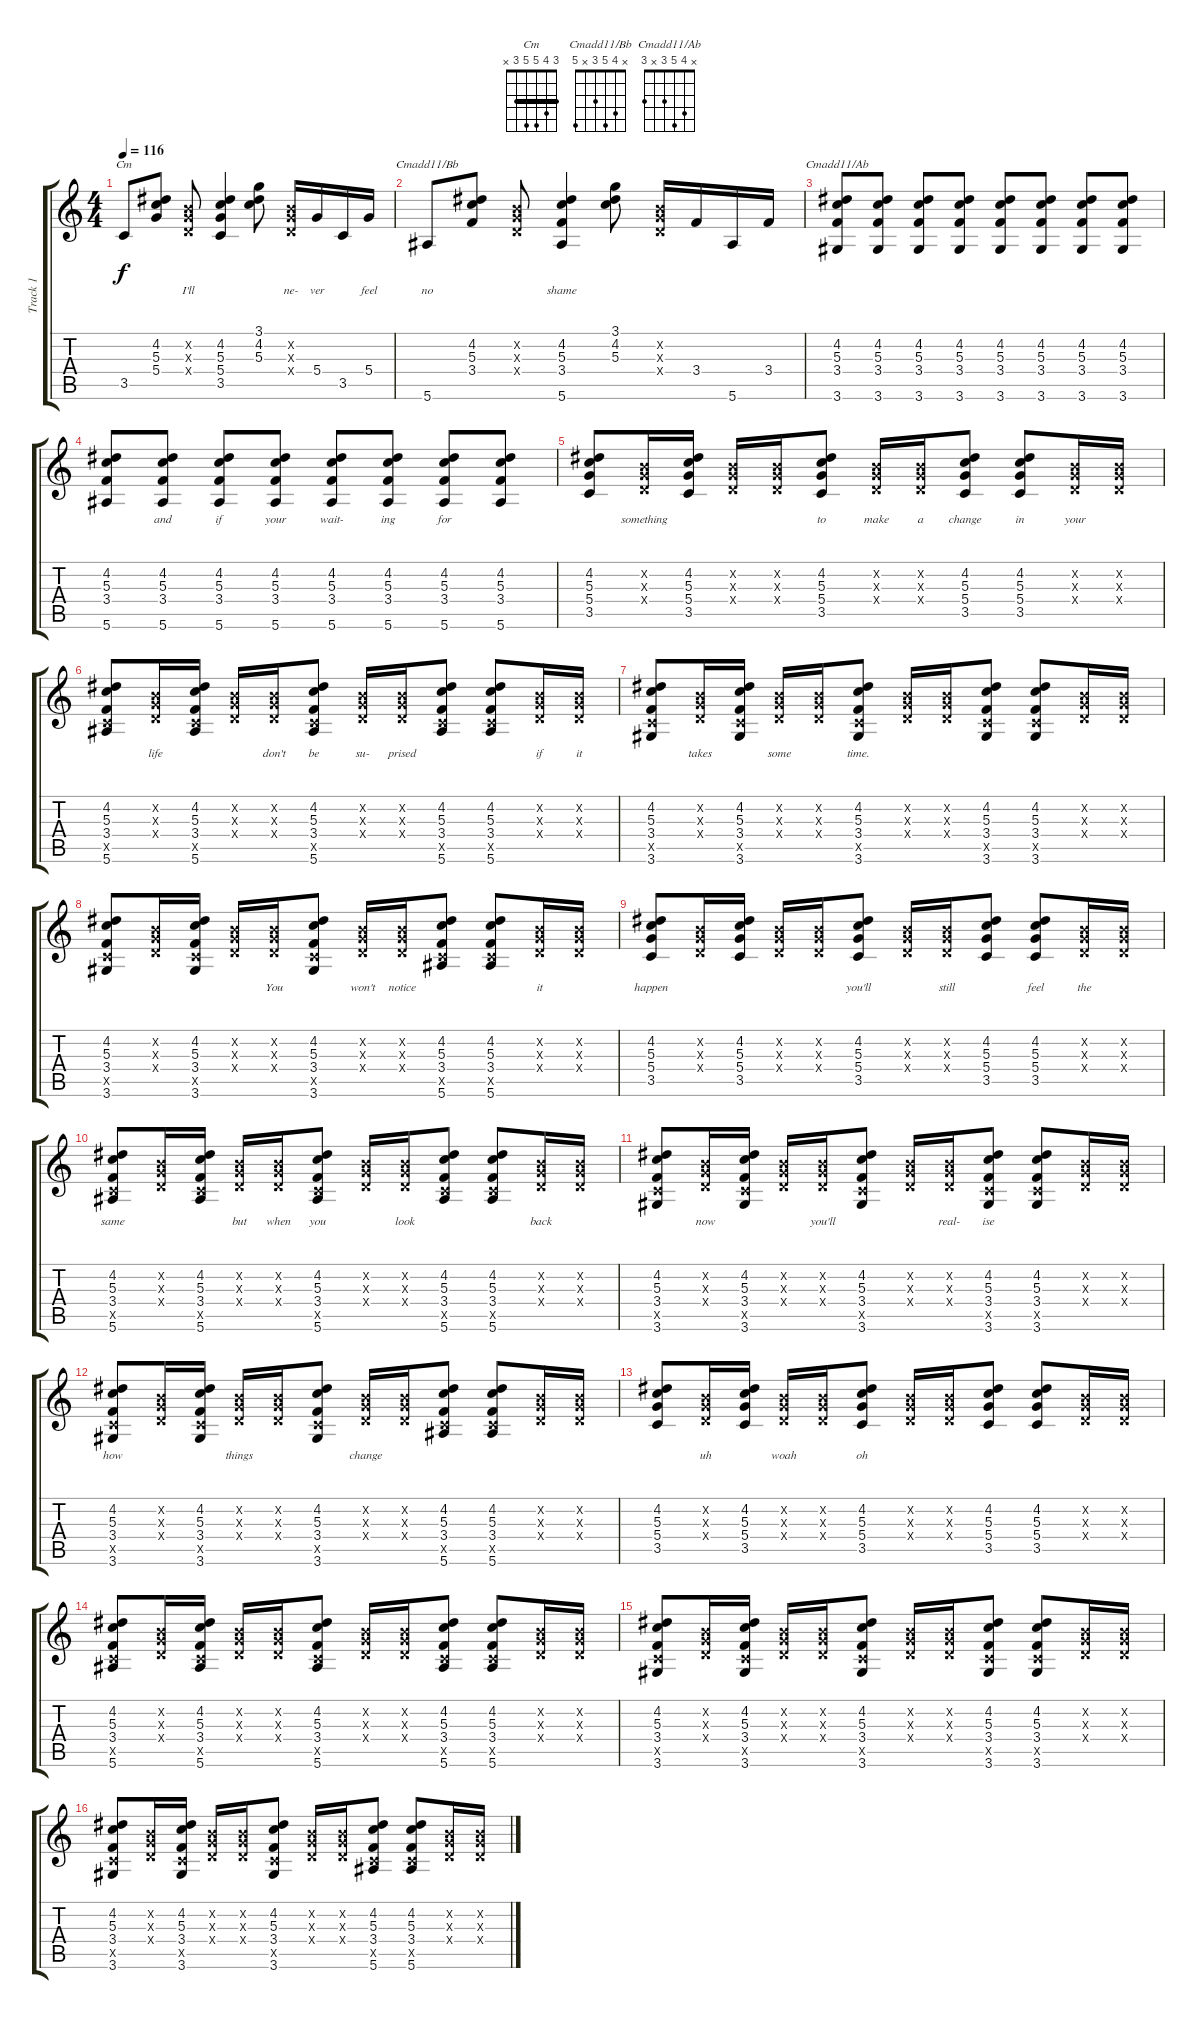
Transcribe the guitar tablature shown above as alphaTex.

\track ("Track 1" "Track 1") {instrument acousticguitarsteel}
\staff {score tabs}
\tuning (E4 B3 G3 D3 A2 F2) {hide}
\chord ("Cm" 3 4 5 5 3 x) {barre 3}
\chord ("Cmadd11/Bb" x 4 5 3 x 5)
\chord ("Cmadd11/Ab" x 4 5 3 x 3)
\ts (4 4)
\tempo 116
\clef g2
\ks c
3.5.8{ch "Cm" lyrics (0 "") lyrics (1 "") lyrics (2 "") lyrics (3 "") lyrics (4 "") dy f} (4.2 5.3 5.4).8{lyrics (0 "") lyrics (1 "") lyrics (2 "") lyrics (3 "") lyrics (4 "")} (0.2{x} 0.3{x} 0.4{x}).8{lyrics (0 "I'll") lyrics (1 "") lyrics (2 "") lyrics (3 "") lyrics (4 "")} (4.2 5.3 5.4 3.5).4{lyrics (0 "") lyrics (1 "") lyrics (2 "") lyrics (3 "") lyrics (4 "")} (3.1 4.2 5.3).8{lyrics (0 "") lyrics (1 "") lyrics (2 "") lyrics (3 "") lyrics (4 "")} (0.2{x} 0.3{x} 0.4{x}).16{lyrics (0 "ne-") lyrics (1 "") lyrics (2 "") lyrics (3 "") lyrics (4 "")} 5.4.16{lyrics (0 "ver") lyrics (1 "") lyrics (2 "") lyrics (3 "") lyrics (4 "")} 3.5.16{lyrics (0 "") lyrics (1 "") lyrics (2 "") lyrics (3 "") lyrics (4 "")} 5.4.16{lyrics (0 "feel") lyrics (1 "") lyrics (2 "") lyrics (3 "") lyrics (4 "")} |
5.6.8{ch "Cmadd11/Bb" lyrics (0 "no") lyrics (1 "") lyrics (2 "") lyrics (3 "") lyrics (4 "")} (4.2 5.3 3.4).8{lyrics (0 "") lyrics (1 "") lyrics (2 "") lyrics (3 "") lyrics (4 "")} (0.2{x} 0.3{x} 0.4{x}).8{lyrics (0 "") lyrics (1 "") lyrics (2 "") lyrics (3 "") lyrics (4 "")} (4.2 5.3 3.4 5.6).4{lyrics (0 "shame") lyrics (1 "") lyrics (2 "") lyrics (3 "") lyrics (4 "")} (3.1 4.2 5.3).8{lyrics (0 "") lyrics (1 "") lyrics (2 "") lyrics (3 "") lyrics (4 "")} (0.2{x} 0.3{x} 0.4{x}).16{lyrics (0 "") lyrics (1 "") lyrics (2 "") lyrics (3 "") lyrics (4 "")} 3.4.16{lyrics (0 "") lyrics (1 "") lyrics (2 "") lyrics (3 "") lyrics (4 "")} 5.6.16{lyrics (0 "") lyrics (1 "") lyrics (2 "") lyrics (3 "") lyrics (4 "")} 3.4.16{lyrics (0 "") lyrics (1 "") lyrics (2 "") lyrics (3 "") lyrics (4 "")} |
(4.2 5.3 3.4 3.6).8{ch "Cmadd11/Ab" lyrics (0 "") lyrics (1 "") lyrics (2 "") lyrics (3 "") lyrics (4 "")} (4.2 5.3 3.4 3.6).8{lyrics (0 "") lyrics (1 "") lyrics (2 "") lyrics (3 "") lyrics (4 "")} (4.2 5.3 3.4 3.6).8{lyrics (0 "") lyrics (1 "") lyrics (2 "") lyrics (3 "") lyrics (4 "")} (4.2 5.3 3.4 3.6).8{lyrics (0 "") lyrics (1 "") lyrics (2 "") lyrics (3 "") lyrics (4 "")} (4.2 5.3 3.4 3.6).8{lyrics (0 "") lyrics (1 "") lyrics (2 "") lyrics (3 "") lyrics (4 "")} (4.2 5.3 3.4 3.6).8{lyrics (0 "") lyrics (1 "") lyrics (2 "") lyrics (3 "") lyrics (4 "")} (4.2 5.3 3.4 3.6).8{lyrics (0 "") lyrics (1 "") lyrics (2 "") lyrics (3 "") lyrics (4 "")} (4.2 5.3 3.4 3.6).8{lyrics (0 "") lyrics (1 "") lyrics (2 "") lyrics (3 "") lyrics (4 "")} |
(4.2 5.3 3.4 5.6).8{lyrics (0 "") lyrics (1 "") lyrics (2 "") lyrics (3 "") lyrics (4 "")} (4.2 5.3 3.4 5.6).8{lyrics (0 "and") lyrics (1 "") lyrics (2 "") lyrics (3 "") lyrics (4 "")} (4.2 5.3 3.4 5.6).8{lyrics (0 "if") lyrics (1 "") lyrics (2 "") lyrics (3 "") lyrics (4 "")} (4.2 5.3 3.4 5.6).8{lyrics (0 "your") lyrics (1 "") lyrics (2 "") lyrics (3 "") lyrics (4 "")} (4.2 5.3 3.4 5.6).8{lyrics (0 "wait-") lyrics (1 "") lyrics (2 "") lyrics (3 "") lyrics (4 "")} (4.2 5.3 3.4 5.6).8{lyrics (0 "ing") lyrics (1 "") lyrics (2 "") lyrics (3 "") lyrics (4 "")} (4.2 5.3 3.4 5.6).8{lyrics (0 "for") lyrics (1 "") lyrics (2 "") lyrics (3 "") lyrics (4 "")} (4.2 5.3 3.4 5.6).8{lyrics (0 "") lyrics (1 "") lyrics (2 "") lyrics (3 "") lyrics (4 "")} |
(4.2 5.3 5.4 3.5).8{lyrics (0 "") lyrics (1 "") lyrics (2 "") lyrics (3 "") lyrics (4 "")} (0.2{x} 0.3{x} 0.4{x}).16{lyrics (0 "something") lyrics (1 "") lyrics (2 "") lyrics (3 "") lyrics (4 "")} (4.2 5.3 5.4 3.5).16{lyrics (0 "") lyrics (1 "") lyrics (2 "") lyrics (3 "") lyrics (4 "")} (0.2{x} 0.3{x} 0.4{x}).16{lyrics (0 "") lyrics (1 "") lyrics (2 "") lyrics (3 "") lyrics (4 "")} (0.2{x} 0.3{x} 0.4{x}).16{lyrics (0 "") lyrics (1 "") lyrics (2 "") lyrics (3 "") lyrics (4 "")} (4.2 5.3 5.4 3.5).8{lyrics (0 "to") lyrics (1 "") lyrics (2 "") lyrics (3 "") lyrics (4 "")} (0.2{x} 0.3{x} 0.4{x}).16{lyrics (0 "make") lyrics (1 "") lyrics (2 "") lyrics (3 "") lyrics (4 "")} (0.2{x} 0.3{x} 0.4{x}).16{lyrics (0 "a") lyrics (1 "") lyrics (2 "") lyrics (3 "") lyrics (4 "")} (4.2 5.3 5.4 3.5).8{lyrics (0 "change") lyrics (1 "") lyrics (2 "") lyrics (3 "") lyrics (4 "")} (4.2 5.3 5.4 3.5).8{lyrics (0 "in") lyrics (1 "") lyrics (2 "") lyrics (3 "") lyrics (4 "")} (0.2{x} 0.3{x} 0.4{x}).16{lyrics (0 "your") lyrics (1 "") lyrics (2 "") lyrics (3 "") lyrics (4 "")} (0.2{x} 0.3{x} 0.4{x}).16{lyrics (0 "") lyrics (1 "") lyrics (2 "") lyrics (3 "") lyrics (4 "")} |
(4.2 5.3 3.4 3.5{x} 5.6).8{lyrics (0 "") lyrics (1 "") lyrics (2 "") lyrics (3 "") lyrics (4 "")} (0.2{x} 0.3{x} 0.4{x}).16{lyrics (0 "life") lyrics (1 "") lyrics (2 "") lyrics (3 "") lyrics (4 "")} (4.2 5.3 3.4 3.5{x} 5.6).16{lyrics (0 "") lyrics (1 "") lyrics (2 "") lyrics (3 "") lyrics (4 "")} (0.2{x} 0.3{x} 0.4{x}).16{lyrics (0 "") lyrics (1 "") lyrics (2 "") lyrics (3 "") lyrics (4 "")} (0.2{x} 0.3{x} 0.4{x}).16{lyrics (0 "don't") lyrics (1 "") lyrics (2 "") lyrics (3 "") lyrics (4 "")} (4.2 5.3 3.4 3.5{x} 5.6).8{lyrics (0 "be") lyrics (1 "") lyrics (2 "") lyrics (3 "") lyrics (4 "")} (0.2{x} 0.3{x} 0.4{x}).16{lyrics (0 "su-") lyrics (1 "") lyrics (2 "") lyrics (3 "") lyrics (4 "")} (0.2{x} 0.3{x} 0.4{x}).16{lyrics (0 "prised") lyrics (1 "") lyrics (2 "") lyrics (3 "") lyrics (4 "")} (4.2 5.3 3.4 3.5{x} 5.6).8{lyrics (0 "") lyrics (1 "") lyrics (2 "") lyrics (3 "") lyrics (4 "")} (4.2 5.3 3.4 3.5{x} 5.6).8{lyrics (0 "") lyrics (1 "") lyrics (2 "") lyrics (3 "") lyrics (4 "")} (0.2{x} 0.3{x} 0.4{x}).16{lyrics (0 "if") lyrics (1 "") lyrics (2 "") lyrics (3 "") lyrics (4 "")} (0.2{x} 0.3{x} 0.4{x}).16{lyrics (0 "it") lyrics (1 "") lyrics (2 "") lyrics (3 "") lyrics (4 "")} |
(4.2 5.3 3.4 3.5{x} 3.6).8{lyrics (0 "") lyrics (1 "") lyrics (2 "") lyrics (3 "") lyrics (4 "")} (0.2{x} 0.3{x} 0.4{x}).16{lyrics (0 "takes") lyrics (1 "") lyrics (2 "") lyrics (3 "") lyrics (4 "")} (4.2 5.3 3.4 3.5{x} 3.6).16{lyrics (0 "") lyrics (1 "") lyrics (2 "") lyrics (3 "") lyrics (4 "")} (0.2{x} 0.3{x} 0.4{x}).16{lyrics (0 "some") lyrics (1 "") lyrics (2 "") lyrics (3 "") lyrics (4 "")} (0.2{x} 0.3{x} 0.4{x}).16{lyrics (0 "") lyrics (1 "") lyrics (2 "") lyrics (3 "") lyrics (4 "")} (4.2 5.3 3.4 3.5{x} 3.6).8{lyrics (0 "time.") lyrics (1 "") lyrics (2 "") lyrics (3 "") lyrics (4 "")} (0.2{x} 0.3{x} 0.4{x}).16{lyrics (0 "") lyrics (1 "") lyrics (2 "") lyrics (3 "") lyrics (4 "")} (0.2{x} 0.3{x} 0.4{x}).16{lyrics (0 "") lyrics (1 "") lyrics (2 "") lyrics (3 "") lyrics (4 "")} (4.2 5.3 3.4 3.5{x} 3.6).8{lyrics (0 "") lyrics (1 "") lyrics (2 "") lyrics (3 "") lyrics (4 "")} (4.2 5.3 3.4 3.5{x} 3.6).8{lyrics (0 "") lyrics (1 "") lyrics (2 "") lyrics (3 "") lyrics (4 "")} (0.2{x} 0.3{x} 0.4{x}).16{lyrics (0 "") lyrics (1 "") lyrics (2 "") lyrics (3 "") lyrics (4 "")} (0.2{x} 0.3{x} 0.4{x}).16{lyrics (0 "") lyrics (1 "") lyrics (2 "") lyrics (3 "") lyrics (4 "")} |
(4.2 5.3 3.4 3.5{x} 3.6).8{lyrics (0 "") lyrics (1 "") lyrics (2 "") lyrics (3 "") lyrics (4 "")} (0.2{x} 0.3{x} 0.4{x}).16{lyrics (0 "") lyrics (1 "") lyrics (2 "") lyrics (3 "") lyrics (4 "")} (4.2 5.3 3.4 3.5{x} 3.6).16{lyrics (0 "") lyrics (1 "") lyrics (2 "") lyrics (3 "") lyrics (4 "")} (0.2{x} 0.3{x} 0.4{x}).16{lyrics (0 "") lyrics (1 "") lyrics (2 "") lyrics (3 "") lyrics (4 "")} (0.2{x} 0.3{x} 0.4{x}).16{lyrics (0 "You") lyrics (1 "") lyrics (2 "") lyrics (3 "") lyrics (4 "")} (4.2 5.3 3.4 3.5{x} 3.6).8{lyrics (0 "") lyrics (1 "") lyrics (2 "") lyrics (3 "") lyrics (4 "")} (0.2{x} 0.3{x} 0.4{x}).16{lyrics (0 "won't") lyrics (1 "") lyrics (2 "") lyrics (3 "") lyrics (4 "")} (0.2{x} 0.3{x} 0.4{x}).16{lyrics (0 "notice") lyrics (1 "") lyrics (2 "") lyrics (3 "") lyrics (4 "")} (4.2 5.3 3.4 3.5{x} 5.6).8{lyrics (0 "") lyrics (1 "") lyrics (2 "") lyrics (3 "") lyrics (4 "")} (4.2 5.3 3.4 3.5{x} 5.6).8{lyrics (0 "") lyrics (1 "") lyrics (2 "") lyrics (3 "") lyrics (4 "")} (0.2{x} 0.3{x} 0.4{x}).16{lyrics (0 "it") lyrics (1 "") lyrics (2 "") lyrics (3 "") lyrics (4 "")} (0.2{x} 0.3{x} 0.4{x}).16{lyrics (0 "") lyrics (1 "") lyrics (2 "") lyrics (3 "") lyrics (4 "")} |
(4.2 5.3 5.4 3.5).8{lyrics (0 "happen") lyrics (1 "") lyrics (2 "") lyrics (3 "") lyrics (4 "")} (0.2{x} 0.3{x} 0.4{x}).16{lyrics (0 "") lyrics (1 "") lyrics (2 "") lyrics (3 "") lyrics (4 "")} (4.2 5.3 5.4 3.5).16{lyrics (0 "") lyrics (1 "") lyrics (2 "") lyrics (3 "") lyrics (4 "")} (0.2{x} 0.3{x} 0.4{x}).16{lyrics (0 "") lyrics (1 "") lyrics (2 "") lyrics (3 "") lyrics (4 "")} (0.2{x} 0.3{x} 0.4{x}).16{lyrics (0 "") lyrics (1 "") lyrics (2 "") lyrics (3 "") lyrics (4 "")} (4.2 5.3 5.4 3.5).8{lyrics (0 "you'll") lyrics (1 "") lyrics (2 "") lyrics (3 "") lyrics (4 "")} (0.2{x} 0.3{x} 0.4{x}).16{lyrics (0 "") lyrics (1 "") lyrics (2 "") lyrics (3 "") lyrics (4 "")} (0.2{x} 0.3{x} 0.4{x}).16{lyrics (0 "still") lyrics (1 "") lyrics (2 "") lyrics (3 "") lyrics (4 "")} (4.2 5.3 5.4 3.5).8{lyrics (0 "") lyrics (1 "") lyrics (2 "") lyrics (3 "") lyrics (4 "")} (4.2 5.3 5.4 3.5).8{lyrics (0 "feel") lyrics (1 "") lyrics (2 "") lyrics (3 "") lyrics (4 "")} (0.2{x} 0.3{x} 0.4{x}).16{lyrics (0 "the") lyrics (1 "") lyrics (2 "") lyrics (3 "") lyrics (4 "")} (0.2{x} 0.3{x} 0.4{x}).16{lyrics (0 "") lyrics (1 "") lyrics (2 "") lyrics (3 "") lyrics (4 "")} |
(4.2 5.3 3.4 3.5{x} 5.6).8{lyrics (0 "same") lyrics (1 "") lyrics (2 "") lyrics (3 "") lyrics (4 "")} (0.2{x} 0.3{x} 0.4{x}).16{lyrics (0 "") lyrics (1 "") lyrics (2 "") lyrics (3 "") lyrics (4 "")} (4.2 5.3 3.4 3.5{x} 5.6).16{lyrics (0 "") lyrics (1 "") lyrics (2 "") lyrics (3 "") lyrics (4 "")} (0.2{x} 0.3{x} 0.4{x}).16{lyrics (0 "but") lyrics (1 "") lyrics (2 "") lyrics (3 "") lyrics (4 "")} (0.2{x} 0.3{x} 0.4{x}).16{lyrics (0 "when") lyrics (1 "") lyrics (2 "") lyrics (3 "") lyrics (4 "")} (4.2 5.3 3.4 3.5{x} 5.6).8{lyrics (0 "you") lyrics (1 "") lyrics (2 "") lyrics (3 "") lyrics (4 "")} (0.2{x} 0.3{x} 0.4{x}).16{lyrics (0 "") lyrics (1 "") lyrics (2 "") lyrics (3 "") lyrics (4 "")} (0.2{x} 0.3{x} 0.4{x}).16{lyrics (0 "look") lyrics (1 "") lyrics (2 "") lyrics (3 "") lyrics (4 "")} (4.2 5.3 3.4 3.5{x} 5.6).8{lyrics (0 "") lyrics (1 "") lyrics (2 "") lyrics (3 "") lyrics (4 "")} (4.2 5.3 3.4 3.5{x} 5.6).8{lyrics (0 "") lyrics (1 "") lyrics (2 "") lyrics (3 "") lyrics (4 "")} (0.2{x} 0.3{x} 0.4{x}).16{lyrics (0 "back") lyrics (1 "") lyrics (2 "") lyrics (3 "") lyrics (4 "")} (0.2{x} 0.3{x} 0.4{x}).16{lyrics (0 "") lyrics (1 "") lyrics (2 "") lyrics (3 "") lyrics (4 "")} |
(4.2 5.3 3.4 3.5{x} 3.6).8{lyrics (0 "") lyrics (1 "") lyrics (2 "") lyrics (3 "") lyrics (4 "")} (0.2{x} 0.3{x} 0.4{x}).16{lyrics (0 "now") lyrics (1 "") lyrics (2 "") lyrics (3 "") lyrics (4 "")} (4.2 5.3 3.4 3.5{x} 3.6).16{lyrics (0 "") lyrics (1 "") lyrics (2 "") lyrics (3 "") lyrics (4 "")} (0.2{x} 0.3{x} 0.4{x}).16{lyrics (0 "") lyrics (1 "") lyrics (2 "") lyrics (3 "") lyrics (4 "")} (0.2{x} 0.3{x} 0.4{x}).16{lyrics (0 "you'll") lyrics (1 "") lyrics (2 "") lyrics (3 "") lyrics (4 "")} (4.2 5.3 3.4 3.5{x} 3.6).8{lyrics (0 "") lyrics (1 "") lyrics (2 "") lyrics (3 "") lyrics (4 "")} (0.2{x} 0.3{x} 0.4{x}).16{lyrics (0 "") lyrics (1 "") lyrics (2 "") lyrics (3 "") lyrics (4 "")} (0.2{x} 0.3{x} 0.4{x}).16{lyrics (0 "real-") lyrics (1 "") lyrics (2 "") lyrics (3 "") lyrics (4 "")} (4.2 5.3 3.4 3.5{x} 3.6).8{lyrics (0 "ise") lyrics (1 "") lyrics (2 "") lyrics (3 "") lyrics (4 "")} (4.2 5.3 3.4 3.5{x} 3.6).8{lyrics (0 "") lyrics (1 "") lyrics (2 "") lyrics (3 "") lyrics (4 "")} (0.2{x} 0.3{x} 0.4{x}).16{lyrics (0 "") lyrics (1 "") lyrics (2 "") lyrics (3 "") lyrics (4 "")} (0.2{x} 0.3{x} 0.4{x}).16{lyrics (0 "") lyrics (1 "") lyrics (2 "") lyrics (3 "") lyrics (4 "")} |
(4.2 5.3 3.4 3.5{x} 3.6).8{lyrics (0 "how") lyrics (1 "") lyrics (2 "") lyrics (3 "") lyrics (4 "")} (0.2{x} 0.3{x} 0.4{x}).16{lyrics (0 "") lyrics (1 "") lyrics (2 "") lyrics (3 "") lyrics (4 "")} (4.2 5.3 3.4 3.5{x} 3.6).16{lyrics (0 "") lyrics (1 "") lyrics (2 "") lyrics (3 "") lyrics (4 "")} (0.2{x} 0.3{x} 0.4{x}).16{lyrics (0 "things") lyrics (1 "") lyrics (2 "") lyrics (3 "") lyrics (4 "")} (0.2{x} 0.3{x} 0.4{x}).16{lyrics (0 "") lyrics (1 "") lyrics (2 "") lyrics (3 "") lyrics (4 "")} (4.2 5.3 3.4 3.5{x} 3.6).8{lyrics (0 "") lyrics (1 "") lyrics (2 "") lyrics (3 "") lyrics (4 "")} (0.2{x} 0.3{x} 0.4{x}).16{lyrics (0 "change") lyrics (1 "") lyrics (2 "") lyrics (3 "") lyrics (4 "")} (0.2{x} 0.3{x} 0.4{x}).16{lyrics (0 "") lyrics (1 "") lyrics (2 "") lyrics (3 "") lyrics (4 "")} (4.2 5.3 3.4 3.5{x} 5.6).8{lyrics (0 "") lyrics (1 "") lyrics (2 "") lyrics (3 "") lyrics (4 "")} (4.2 5.3 3.4 3.5{x} 5.6).8{lyrics (0 "") lyrics (1 "") lyrics (2 "") lyrics (3 "") lyrics (4 "")} (0.2{x} 0.3{x} 0.4{x}).16{lyrics (0 "") lyrics (1 "") lyrics (2 "") lyrics (3 "") lyrics (4 "")} (0.2{x} 0.3{x} 0.4{x}).16{lyrics (0 "") lyrics (1 "") lyrics (2 "") lyrics (3 "") lyrics (4 "")} |
(4.2 5.3 5.4 3.5).8{lyrics (0 "") lyrics (1 "") lyrics (2 "") lyrics (3 "") lyrics (4 "")} (0.2{x} 0.3{x} 0.4{x}).16{lyrics (0 "uh") lyrics (1 "") lyrics (2 "") lyrics (3 "") lyrics (4 "")} (4.2 5.3 5.4 3.5).16{lyrics (0 "") lyrics (1 "") lyrics (2 "") lyrics (3 "") lyrics (4 "")} (0.2{x} 0.3{x} 0.4{x}).16{lyrics (0 "woah") lyrics (1 "") lyrics (2 "") lyrics (3 "") lyrics (4 "")} (0.2{x} 0.3{x} 0.4{x}).16{lyrics (0 "") lyrics (1 "") lyrics (2 "") lyrics (3 "") lyrics (4 "")} (4.2 5.3 5.4 3.5).8{lyrics (0 "oh") lyrics (1 "") lyrics (2 "") lyrics (3 "") lyrics (4 "")} (0.2{x} 0.3{x} 0.4{x}).16 (0.2{x} 0.3{x} 0.4{x}).16 (4.2 5.3 5.4 3.5).8 (4.2 5.3 5.4 3.5).8 (0.2{x} 0.3{x} 0.4{x}).16 (0.2{x} 0.3{x} 0.4{x}).16 |
(4.2 5.3 3.4 3.5{x} 5.6).8 (0.2{x} 0.3{x} 0.4{x}).16 (4.2 5.3 3.4 3.5{x} 5.6).16 (0.2{x} 0.3{x} 0.4{x}).16 (0.2{x} 0.3{x} 0.4{x}).16 (4.2 5.3 3.4 3.5{x} 5.6).8 (0.2{x} 0.3{x} 0.4{x}).16 (0.2{x} 0.3{x} 0.4{x}).16 (4.2 5.3 3.4 3.5{x} 5.6).8 (4.2 5.3 3.4 3.5{x} 5.6).8 (0.2{x} 0.3{x} 0.4{x}).16 (0.2{x} 0.3{x} 0.4{x}).16 |
(4.2 5.3 3.4 3.5{x} 3.6).8 (0.2{x} 0.3{x} 0.4{x}).16 (4.2 5.3 3.4 3.5{x} 3.6).16 (0.2{x} 0.3{x} 0.4{x}).16 (0.2{x} 0.3{x} 0.4{x}).16 (4.2 5.3 3.4 3.5{x} 3.6).8 (0.2{x} 0.3{x} 0.4{x}).16 (0.2{x} 0.3{x} 0.4{x}).16 (4.2 5.3 3.4 3.5{x} 3.6).8 (4.2 5.3 3.4 3.5{x} 3.6).8 (0.2{x} 0.3{x} 0.4{x}).16 (0.2{x} 0.3{x} 0.4{x}).16 |
(4.2 5.3 3.4 3.5{x} 3.6).8 (0.2{x} 0.3{x} 0.4{x}).16 (4.2 5.3 3.4 3.5{x} 3.6).16 (0.2{x} 0.3{x} 0.4{x}).16 (0.2{x} 0.3{x} 0.4{x}).16 (4.2 5.3 3.4 3.5{x} 3.6).8 (0.2{x} 0.3{x} 0.4{x}).16 (0.2{x} 0.3{x} 0.4{x}).16 (4.2 5.3 3.4 3.5{x} 5.6).8 (4.2 5.3 3.4 3.5{x} 5.6).8 (0.2{x} 0.3{x} 0.4{x}).16 (0.2{x} 0.3{x} 0.4{x}).16
